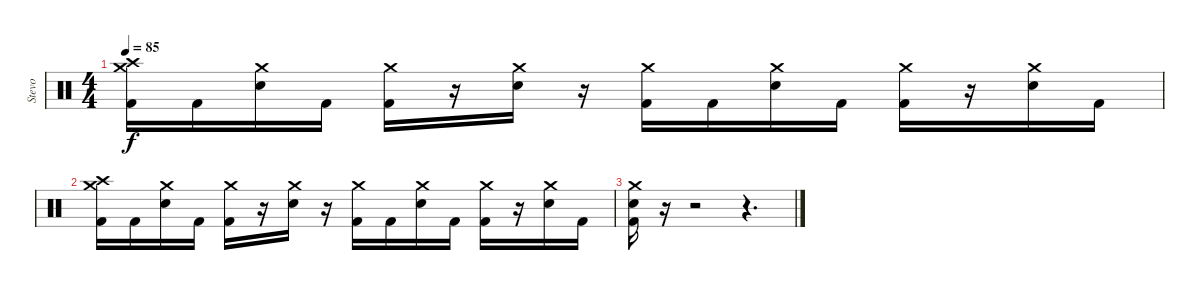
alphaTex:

\track ("Stevo" "Stevo") {instrument percussion}
\staff {score}
\articulation defaults
\ts (4 4)
\tempo 85
\clef neutral
\ks c
("Crash high (hit)" "Crash medium (hit)" "Kick (hit) 2").16{dy f} "Kick (hit) 2".16 ("Crash medium (hit)" "Electric Snare (hit)").16 "Kick (hit) 2".16 ("Crash medium (hit)" "Kick (hit) 2").16 r.16 ("Crash medium (hit)" "Electric Snare (hit)").16 r.16 ("Crash medium (hit)" "Kick (hit) 2").16 "Kick (hit) 2".16 ("Crash medium (hit)" "Electric Snare (hit)").16 "Kick (hit) 2".16 ("Crash medium (hit)" "Kick (hit) 2").16 r.16 ("Crash medium (hit)" "Electric Snare (hit)").16 "Kick (hit) 2".16 |
("Crash high (hit)" "Crash medium (hit)" "Kick (hit) 2").16 "Kick (hit) 2".16 ("Crash medium (hit)" "Electric Snare (hit)").16 "Kick (hit) 2".16 ("Crash medium (hit)" "Kick (hit) 2").16 r.16 ("Crash medium (hit)" "Electric Snare (hit)").16 r.16 ("Crash medium (hit)" "Kick (hit) 2").16 "Kick (hit) 2".16 ("Crash medium (hit)" "Electric Snare (hit)").16 "Kick (hit) 2".16 ("Crash medium (hit)" "Kick (hit) 2").16 r.16 ("Crash medium (hit)" "Electric Snare (hit)").16 "Kick (hit) 2".16 |
("Crash medium (hit)" "Kick (hit) 2" "Electric Snare (hit)").16 r.16 r.2 r.4{d}
